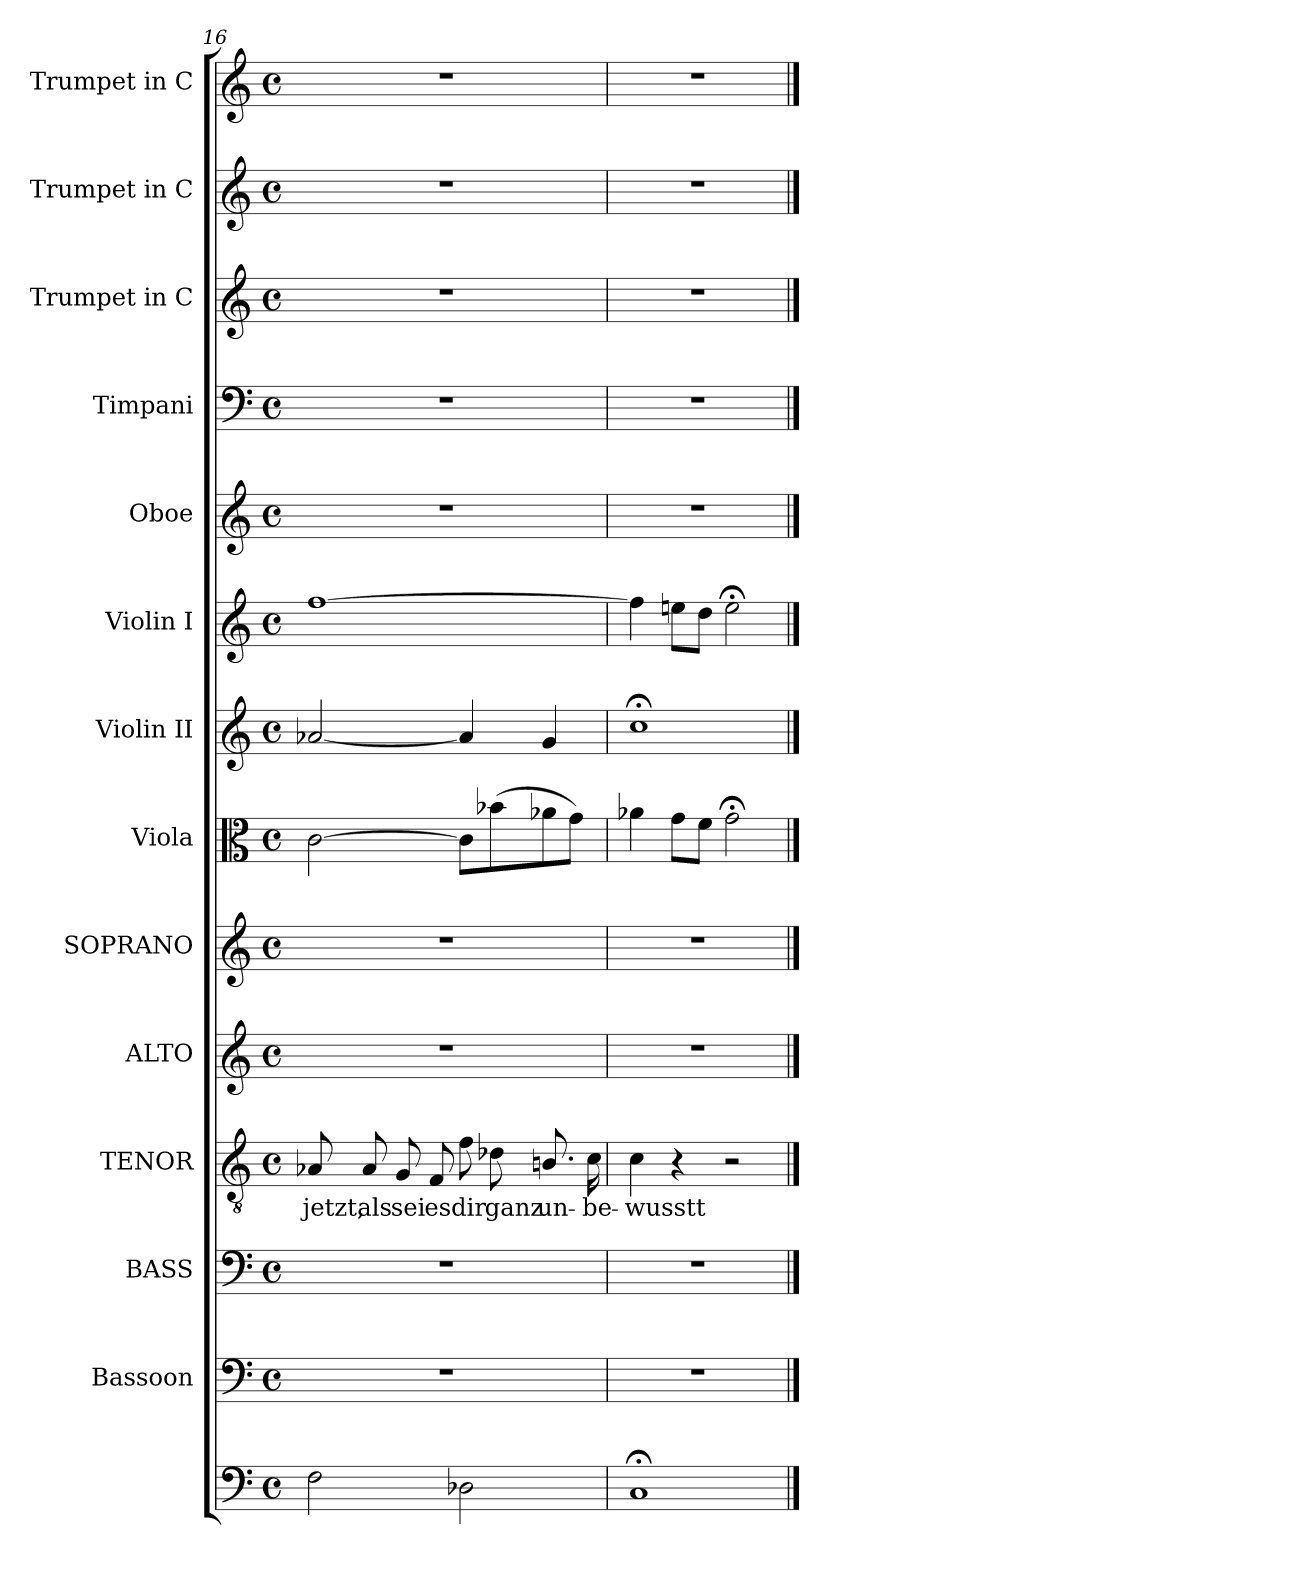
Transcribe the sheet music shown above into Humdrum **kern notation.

**kern	**kern	**kern	**kern	**text	**kern	**kern	**kern	**kern	**kern	**kern	**kern	**kern	**kern	**kern
*part14	*part13	*part12	*part11	*part11	*part10	*part9	*part8	*part7	*part6	*part5	*part4	*part3	*part2	*part1
*staff14	*staff13	*staff12	*staff11	*staff11	*staff10	*staff9	*staff8	*staff7	*staff6	*staff5	*staff4	*staff3	*staff2	*staff1
*	*I"Bassoon	*I"BASS	*I"TENOR	*	*I"ALTO	*I"SOPRANO	*I"Viola	*I"Violin II	*I"Violin I	*I"Oboe	*I"Timpani	*I"Trumpet in C	*I"Trumpet in C	*I"Trumpet in C
*	*	*	*	*	*I'Alto	*I'Soprano	*I'Viola	*I'Violin II	*I'Violin I	*I'Oboe	*I'Timp.	*	*	*
*clefF4	*clefF4	*clefF4	*clefGv2	*	*clefG2	*clefG2	*clefC3	*clefG2	*clefG2	*clefG2	*clefF4	*clefG2	*clefG2	*clefG2
*	*	*	*ITrd7c12	*	*	*	*	*	*	*	*	*	*	*
*k[]	*k[]	*k[]	*k[]	*	*k[]	*k[]	*k[]	*k[]	*k[]	*k[]	*k[]	*k[]	*k[]	*k[]
*C:	*C:	*C:	*C:	*	*C:	*C:	*C:	*C:	*C:	*C:	*C:	*C:	*C:	*C:
*M4/4	*M4/4	*M4/4	*M4/4	*	*M4/4	*M4/4	*M4/4	*M4/4	*M4/4	*M4/4	*M4/4	*M4/4	*M4/4	*M4/4
*met(c)	*met(c)	*met(c)	*met(c)	*	*met(c)	*met(c)	*met(c)	*met(c)	*met(c)	*met(c)	*met(c)	*met(c)	*met(c)	*met(c)
=16	=16	=16	=16	=16	=16	=16	=16	=16	=16	=16	=16	=16	=16	=16
!	!	!	!	!LO:LY:b:color=#000000	!	!	!	!	!	!	!	!	!	!
2Fi\	1r	1r	8AA-Xi/	jetzt,	1r	1r	[2ci\	[2a-Xi/	[1ffi	1r	1r	1r	1r	1r
!	!	!	!	!LO:LY:b:color=#000000	!	!	!	!	!	!	!	!	!	!
.	.	.	8AA-i/	als	.	.	.	.	.	.	.	.	.	.
!	!	!	!	!LO:LY:b:color=#000000	!	!	!	!	!	!	!	!	!	!
.	.	.	8GGi/	sei	.	.	.	.	.	.	.	.	.	.
!	!	!	!	!LO:LY:b:color=#000000	!	!	!	!	!	!	!	!	!	!
.	.	.	8FFi/	es	.	.	.	.	.	.	.	.	.	.
!	!	!	!	!LO:LY:b:color=#000000	!	!	!	!	!	!	!	!	!	!
2D-Xi\	.	.	8Fi\	dir	.	.	8ci\L]	4a-i/]	.	.	.	.	.	.
!	!	!	!	!LO:LY:b:color=#000000	!	!	!	!	!	!	!	!	!	!
.	.	.	8D-Xi\	ganz	.	.	(8b-i\	.	.	.	.	.	.	.
!	!	!	!	!LO:LY:b:color=#000000	!	!	!	!	!	!	!	!	!	!
.	.	.	8.BBni/	un-	.	.	8a-Xi\	4gi/	.	.	.	.	.	.
.	.	.	.	.	.	.	8gi\J)	.	.	.	.	.	.	.
!	!	!	!	!LO:LY:b:color=#000000	!	!	!	!	!	!	!	!	!	!
.	.	.	16Ci\	-be-	.	.	.	.	.	.	.	.	.	.
=17	=17	=17	=17	=17	=17	=17	=17	=17	=17	=17	=17	=17	=17	=17
!	!	!	!	!LO:LY:b:color=#000000	!	!	!	!	!	!	!	!	!	!
1C;i	1r	1r	4Ci\	-wusstt-	1r	1r	4a-Xi\	1cc;i	4ffi\]	1r	1r	1r	1r	1r
.	.	.	4r	.	.	.	8gi\L	.	8eeni\L	.	.	.	.	.
.	.	.	.	.	.	.	8fi\J	.	8ddi\J	.	.	.	.	.
.	.	.	2r	.	.	.	2g;i\	.	2ee;i\	.	.	.	.	.
==	==	==	==	==	==	==	==	==	==	==	==	==	==	==
*-	*-	*-	*-	*-	*-	*-	*-	*-	*-	*-	*-	*-	*-	*-
